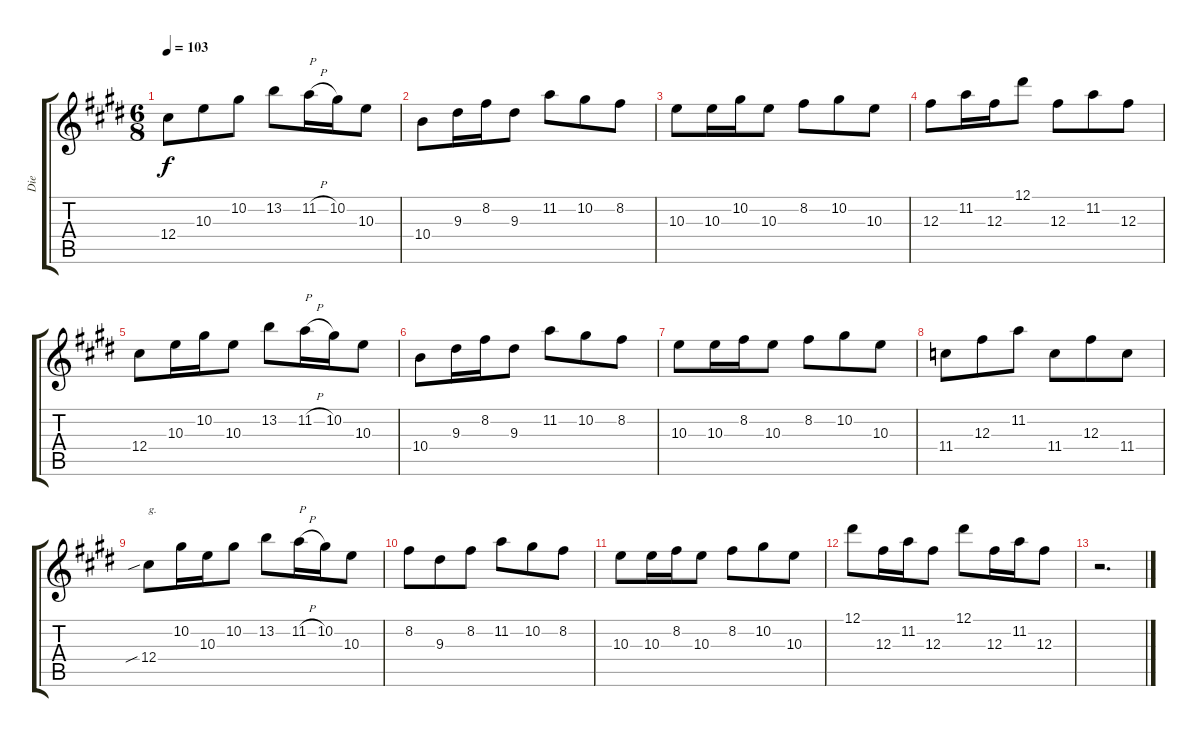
\track ("Die" "Die") {instrument electricguitarclean}
\staff {score tabs}
\tuning (Eb4 Bb3 Gb3 Db3 Ab2 Db2) {hide}
\ts (6 8)
\tempo 103
\clef g2
\ks c#minor
12.4.8{dy f} 10.3.8 10.2.8 13.2.8 11.2{h}.16{txt "P"} 10.2.16 10.3.8 |
10.4.8 9.3.16 8.2.16 9.3.8 11.2.8 10.2.8 8.2.8 |
10.3.8 10.3.16 10.2.16 10.3.8 8.2.8 10.2.8 10.3.8 |
12.3.8 11.2.16 12.3.16 12.1.8 12.3.8 11.2.8 12.3.8 |
12.4.8 10.3.16 10.2.16 10.3.8 13.2.8 11.2{h}.16{txt "P"} 10.2.16 10.3.8 |
10.4.8 9.3.16 8.2.16 9.3.8 11.2.8 10.2.8 8.2.8 |
10.3.8 10.3.16 8.2.16 10.3.8 8.2.8 10.2.8 10.3.8 |
11.4.8 12.3.8 11.2.8 11.4.8 12.3.8 11.4.8 |
12.4{sib}.8{txt "g."} 10.2.16 10.3.16 10.2.8 13.2.8 11.2{h}.16{txt "P"} 10.2.16 10.3.8 |
8.2.8 9.3.8 8.2.8 11.2.8 10.2.8 8.2.8 |
10.3.8 10.3.16 8.2.16 10.3.8 8.2.8 10.2.8 10.3.8 |
12.1.8 12.3.16 11.2.16 12.3.8 12.1.8 12.3.16 11.2.16 12.3.8 |
r.2{d}
